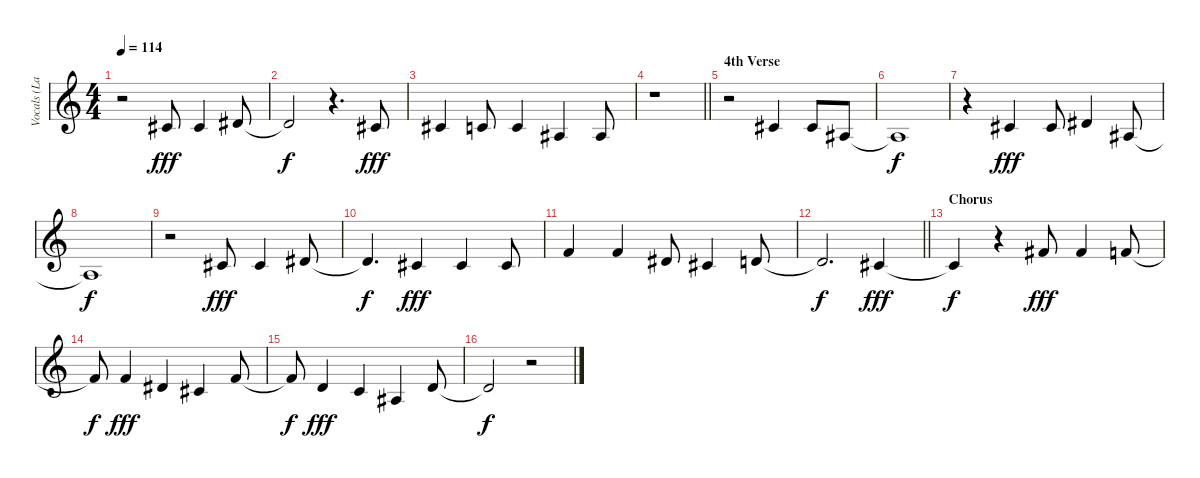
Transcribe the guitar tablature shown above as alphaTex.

\track ("Vocals (Layne)" "Vocals (La") {instrument oboe}
\staff {score}
\tuning (Eb4 Bb3 Gb3 Db3 Ab2 Eb2) {hide}
\ts (4 4)
\tempo 114
\clef g2
\ks c
r.2{dy f} 3.2.8{dy fff} 3.2.4 0.1.8 |
0.1{t}.2{dy f} r.4{d} 3.2.8{dy fff} |
3.2.4 2.2.8 2.2.4 0.2.4 0.2.8 |
\barLineRight lightlight
r.1 |
\section ("" "4th Verse")
r.2 3.2.4 3.2.8 0.2.8 |
0.2{t}.1{dy f} |
r.4 3.2.4{dy fff} 3.2.8 0.1.4 0.2.8 |
0.2{t}.1{dy f} |
r.2 3.2.8{dy fff} 3.2.4 0.1.8 |
0.1{t}.4{d dy f} 3.2.4{dy fff} 3.2.4 3.2.8 |
2.1.4 2.1.4 0.1.8 3.2.4 4.2.8 |
\barLineRight lightlight
4.2{t}.2{d dy f} 3.2.4{dy fff} |
\section ("" "Chorus")
3.2{t}.4{dy f} r.4 3.1.8{dy fff} 3.1.4 2.1.8 |
2.1{t}.8{dy f} 2.1.4{dy fff} 0.1.4 3.2.4 2.1.8 |
2.1{t}.8{dy f} 4.2.4{dy fff} 2.2.4 0.2.4 4.2.8 |
4.2{t}.2{dy f} r.2
